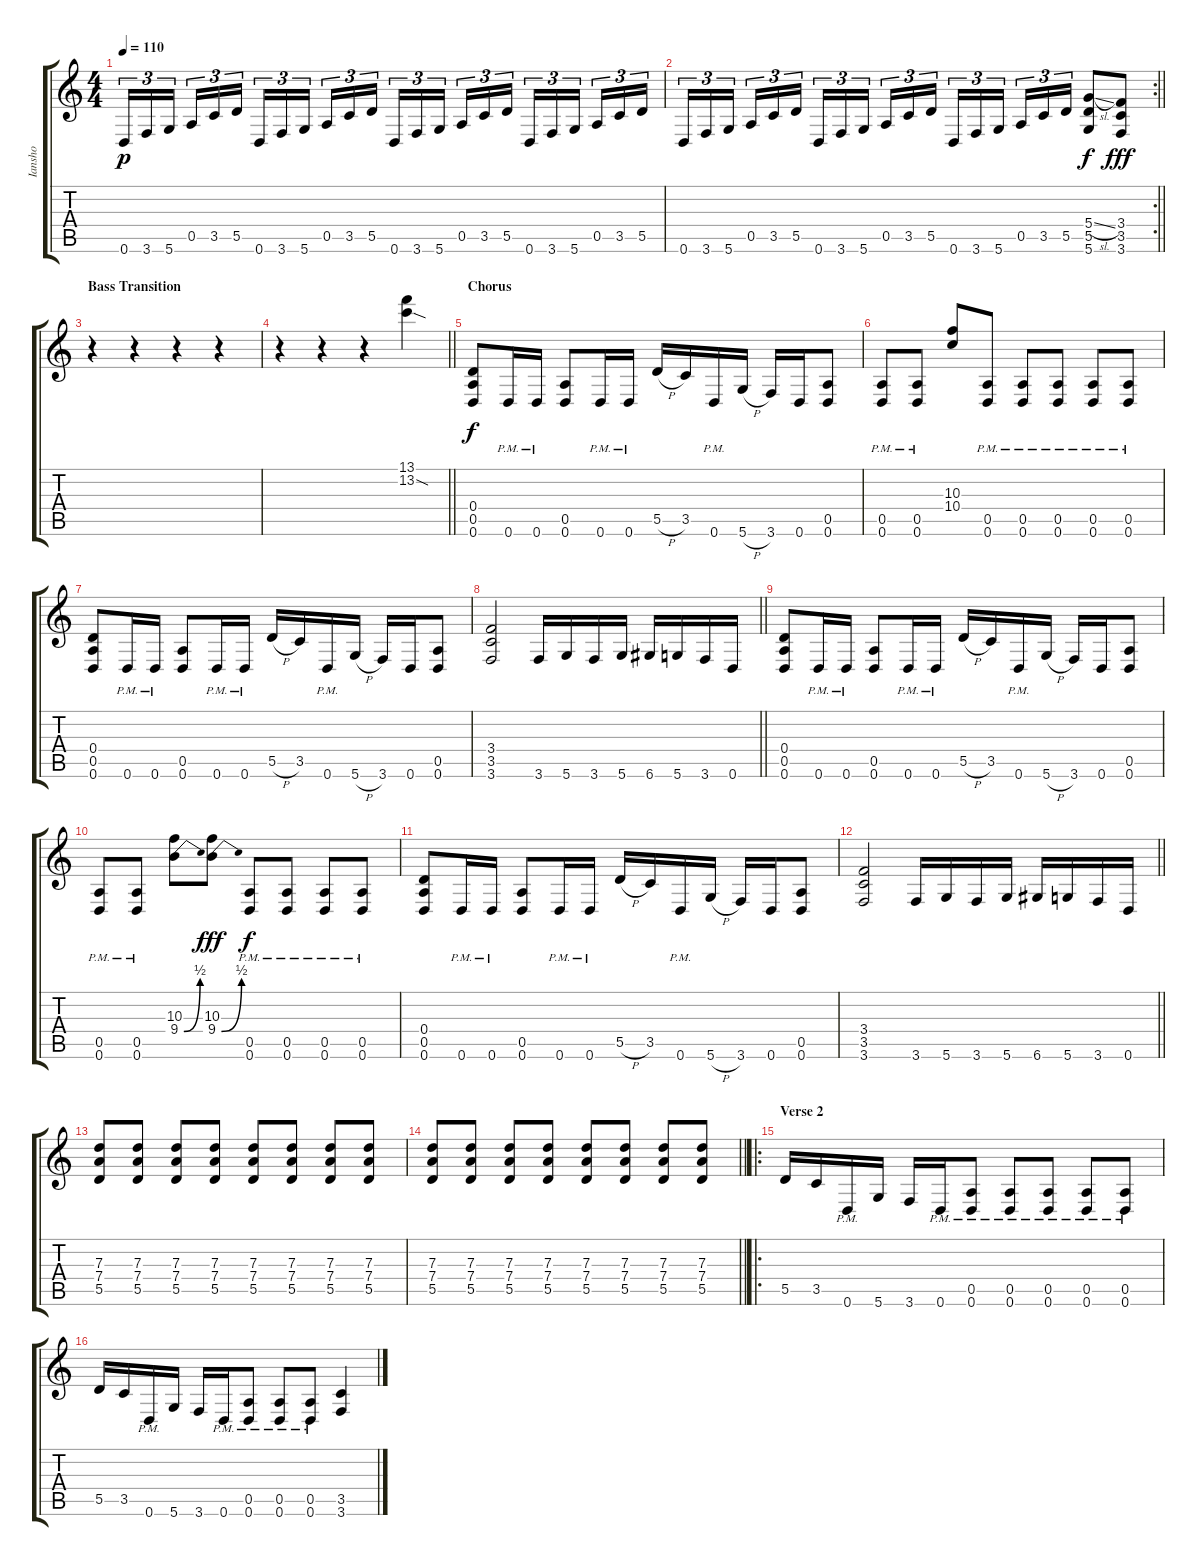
\track ("Iansho" "Iansho") {instrument overdrivenguitar}
\staff {score tabs}
\tuning (E4 B3 G3 D3 A2 D2) {hide}
\ts (4 4)
\tempo 110
\clef g2
\ks c
0.6.16{tu (3 2) dy p} 3.6.16{tu (3 2)} 5.6.16{tu (3 2) beam splitsecondary} 0.5.16{tu (3 2)} 3.5.16{tu (3 2)} 5.5.16{tu (3 2)} 0.6.16{tu (3 2)} 3.6.16{tu (3 2)} 5.6.16{tu (3 2) beam splitsecondary} 0.5.16{tu (3 2)} 3.5.16{tu (3 2)} 5.5.16{tu (3 2)} 0.6.16{tu (3 2)} 3.6.16{tu (3 2)} 5.6.16{tu (3 2) beam splitsecondary} 0.5.16{tu (3 2)} 3.5.16{tu (3 2)} 5.5.16{tu (3 2)} 0.6.16{tu (3 2)} 3.6.16{tu (3 2)} 5.6.16{tu (3 2) beam splitsecondary} 0.5.16{tu (3 2)} 3.5.16{tu (3 2)} 5.5.16{tu (3 2)} |
\rc 2
\barLineRight lightlight
0.6.16{tu (3 2)} 3.6.16{tu (3 2)} 5.6.16{tu (3 2) beam splitsecondary} 0.5.16{tu (3 2)} 3.5.16{tu (3 2)} 5.5.16{tu (3 2)} 0.6.16{tu (3 2)} 3.6.16{tu (3 2)} 5.6.16{tu (3 2) beam splitsecondary} 0.5.16{tu (3 2)} 3.5.16{tu (3 2)} 5.5.16{tu (3 2)} 0.6.16{tu (3 2)} 3.6.16{tu (3 2)} 5.6.16{tu (3 2) beam splitsecondary} 0.5.16{tu (3 2)} 3.5.16{tu (3 2)} 5.5.16{tu (3 2)} (5.4{sl} 5.5 5.6).8{dy f} (3.4 3.5 3.6).8{dy fff} |
\section ("" "Bass Transition")
r.4 r.4 r.4 r.4 |
\barLineRight lightlight
r.4 r.4 r.4 (13.1 13.2{sod}).4 |
\section ("" "Chorus")
(0.4 0.5 0.6).8{dy f} 0.6{pm}.16 0.6{pm}.16 (0.5 0.6).8 0.6{pm}.16 0.6{pm}.16 5.5{h}.16 3.5.16 0.6{pm}.16 5.6{h}.16 3.6.16 0.6.16 (0.5 0.6).8 |
(0.5{pm} 0.6{pm}).8 (0.5{pm} 0.6{pm}).8 (10.3 10.4).8 (0.5{pm} 0.6{pm}).8 (0.5{pm} 0.6{pm}).8 (0.5{pm} 0.6{pm}).8 (0.5{pm} 0.6{pm}).8 (0.5{pm} 0.6{pm}).8 |
(0.4 0.5 0.6).8 0.6{pm}.16 0.6{pm}.16 (0.5 0.6).8 0.6{pm}.16 0.6{pm}.16 5.5{h}.16 3.5.16 0.6{pm}.16 5.6{h}.16 3.6.16 0.6.16 (0.5 0.6).8 |
\barLineRight lightlight
(3.4 3.5 3.6).2 3.6.16 5.6.16 3.6.16 5.6.16 6.6.16 5.6.16 3.6.16 0.6.16 |
(0.4 0.5 0.6).8 0.6{pm}.16 0.6{pm}.16 (0.5 0.6).8 0.6{pm}.16 0.6{pm}.16 5.5{h}.16 3.5.16 0.6{pm}.16 5.6{h}.16 3.6.16 0.6.16 (0.5 0.6).8 |
(0.5{pm} 0.6{pm}).8 (0.5{pm} 0.6{pm}).8 (10.3 9.4{be (bend 0 0 60 2)}).8 (10.3 9.4{be (bend 0 0 60 2)}).8{dy fff} (0.5{pm} 0.6{pm}).8{dy f} (0.5{pm} 0.6{pm}).8 (0.5{pm} 0.6{pm}).8 (0.5{pm} 0.6{pm}).8 |
(0.4 0.5 0.6).8 0.6{pm}.16 0.6{pm}.16 (0.5 0.6).8 0.6{pm}.16 0.6{pm}.16 5.5{h}.16 3.5.16 0.6{pm}.16 5.6{h}.16 3.6.16 0.6.16 (0.5 0.6).8 |
\barLineRight lightlight
(3.4 3.5 3.6).2 3.6.16 5.6.16 3.6.16 5.6.16 6.6.16 5.6.16 3.6.16 0.6.16 |
(7.3 7.4 5.5).8 (7.3 7.4 5.5).8 (7.3 7.4 5.5).8 (7.3 7.4 5.5).8 (7.3 7.4 5.5).8 (7.3 7.4 5.5).8 (7.3 7.4 5.5).8 (7.3 7.4 5.5).8 |
\barLineRight lightlight
(7.3 7.4 5.5).8 (7.3 7.4 5.5).8 (7.3 7.4 5.5).8 (7.3 7.4 5.5).8 (7.3 7.4 5.5).8 (7.3 7.4 5.5).8 (7.3 7.4 5.5).8 (7.3 7.4 5.5).8 |
\ro
\section ("" "Verse 2")
5.5.16 3.5.16 0.6{pm}.16 5.6.16 3.6.16 0.6{pm}.16 (0.5{pm} 0.6{pm}).8 (0.5{pm} 0.6{pm}).8 (0.5{pm} 0.6{pm}).8 (0.5{pm} 0.6{pm}).8 (0.5{pm} 0.6{pm}).8 |
5.5.16 3.5.16 0.6{pm}.16 5.6.16 3.6.16 0.6{pm}.16 (0.5{pm} 0.6{pm}).8 (0.5{pm} 0.6{pm}).8 (0.5{pm} 0.6{pm}).8 (3.5 3.6).4
